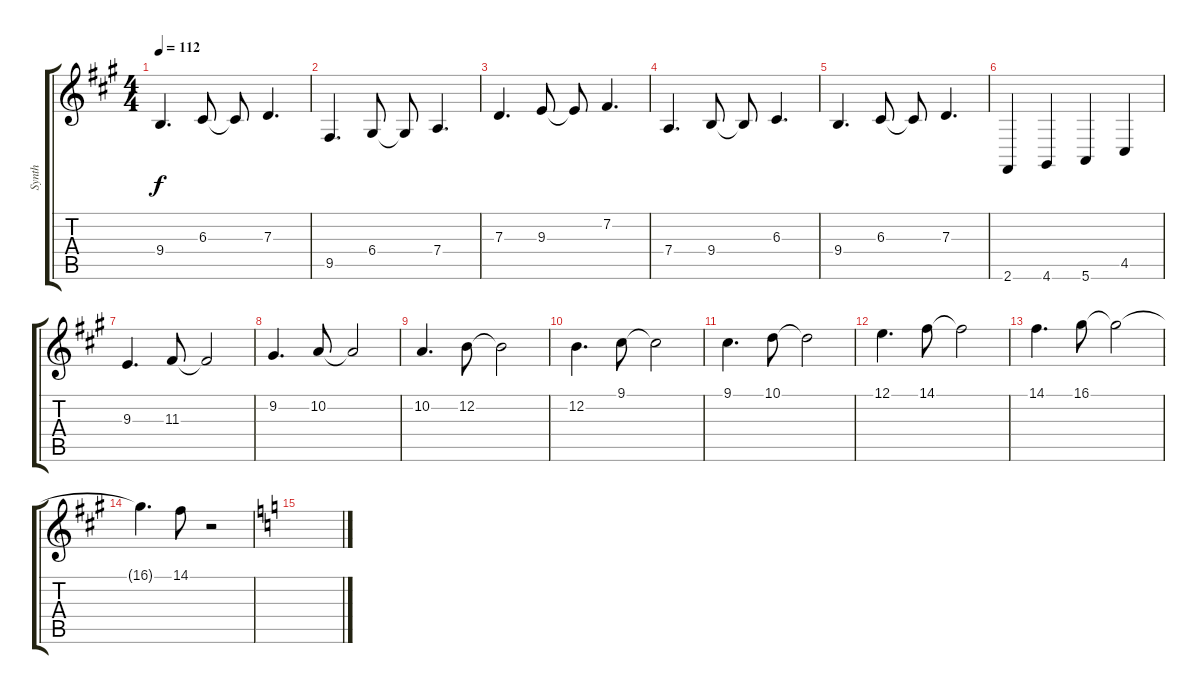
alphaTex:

\track ("Synth" "Synth") {instrument lead1square}
\staff {score tabs}
\tuning (E4 B3 G3 D3 A2 E2) {hide}
\ts (4 4)
\tempo 112
\clef g2
\ks a
9.4.4{d dy f} 6.3.8 6.3{t}.8 7.3.4{d} |
9.5.4{d} 6.4.8 6.4{t}.8 7.4.4{d} |
7.3.4{d instrument distortionguitar} 9.3.8 9.3{t}.8 7.2.4{d} |
7.4.4{d} 9.4.8 9.4{t}.8 6.3.4{d} |
9.4.4{d} 6.3.8 6.3{t}.8 7.3.4{d} |
2.6.4 4.6.4 5.6.4 4.5.4 |
9.3.4{d} 11.3.8 11.3{t}.2 |
9.2.4{d} 10.2.8 10.2{t}.2 |
10.2.4{d} 12.2.8 12.2{t}.2 |
12.2.4{d} 9.1.8 9.1{t}.2 |
9.1.4{d} 10.1.8 10.1{t}.2 |
12.1.4{d} 14.1.8 14.1{t}.2 |
14.1.4{d} 16.1.8 16.1{t}.2 |
16.1{t}.4{d} 14.1.8 r.2 |
\ks c
